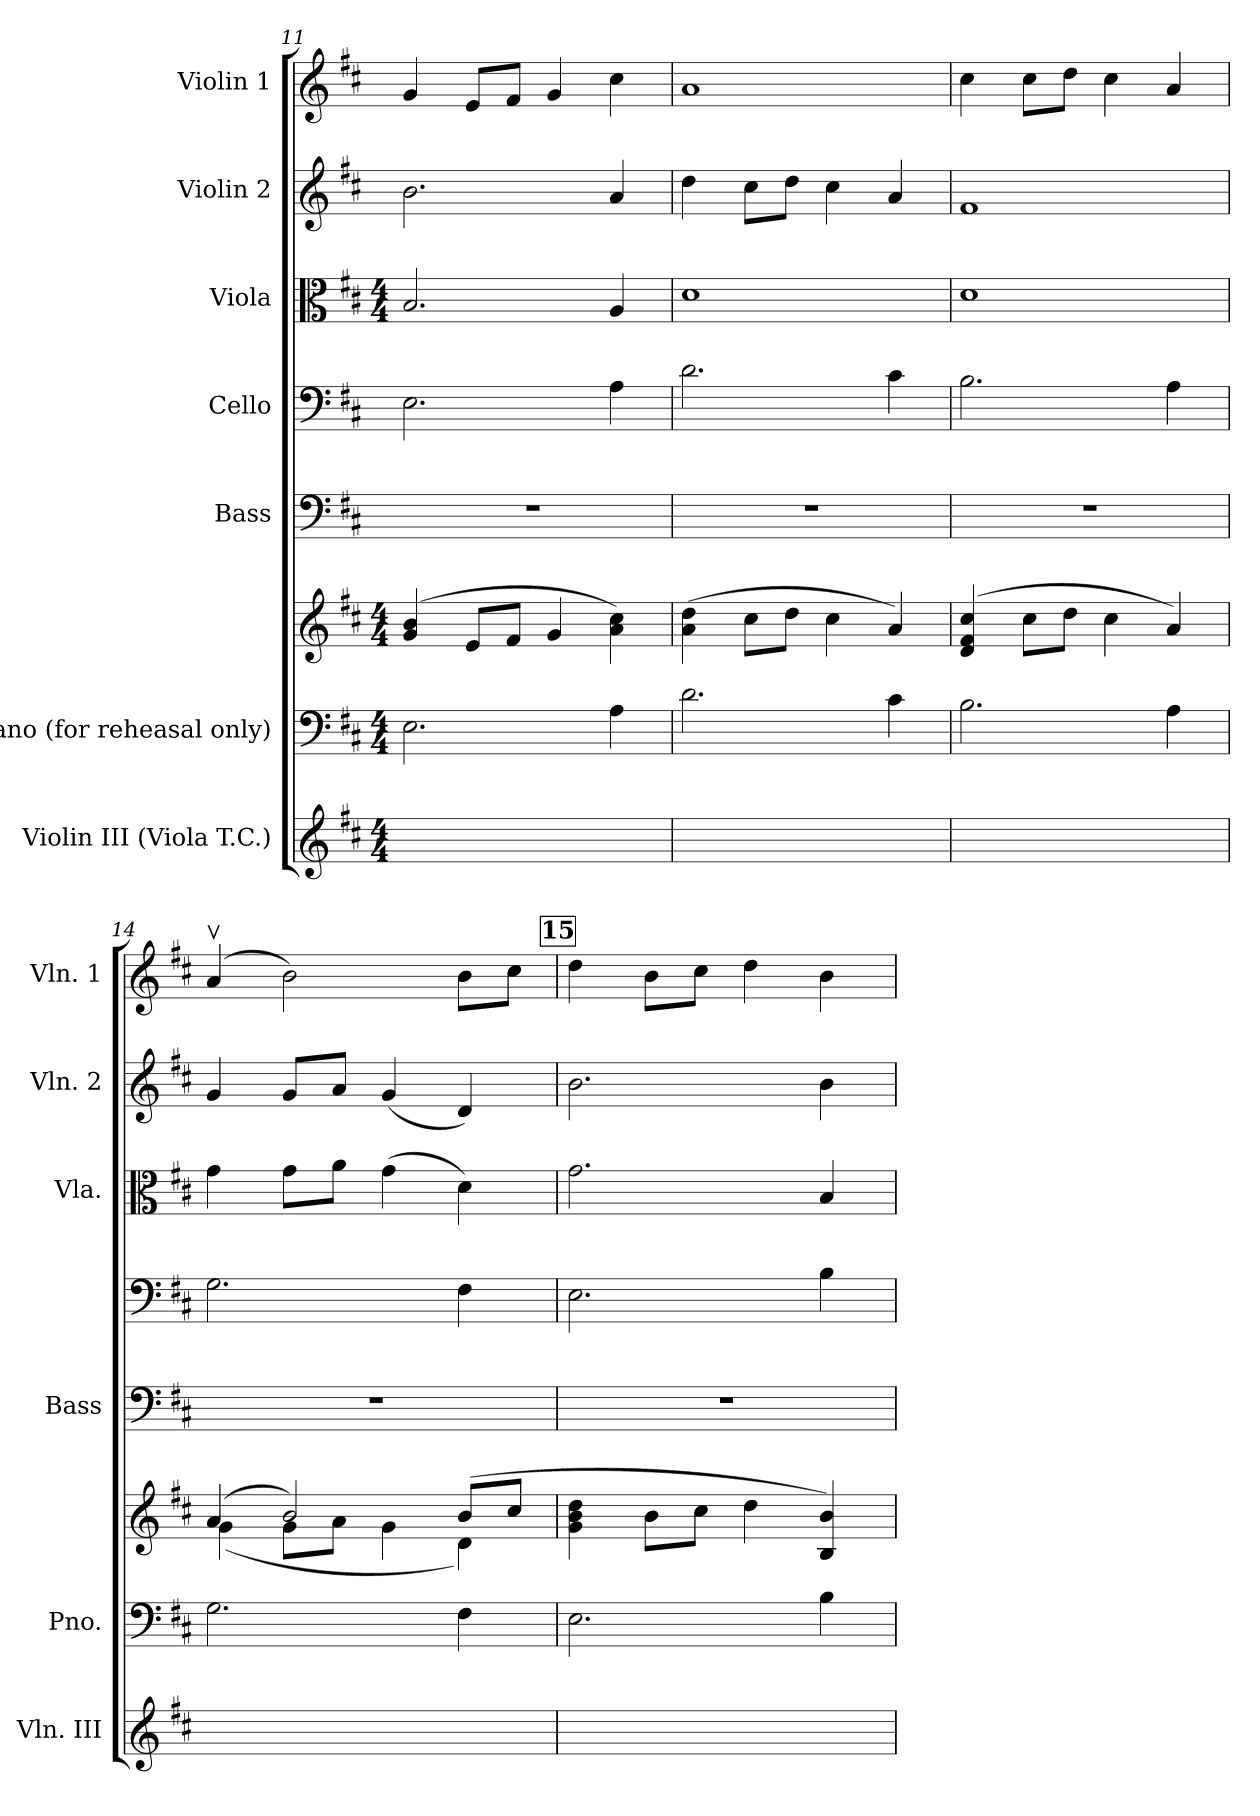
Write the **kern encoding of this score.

**kern	**kern	**kern	**kern	**kern	**kern	**kern	**kern
*part7	*part6	*part6	*part5	*part4	*part3	*part2	*part1
*staff8	*staff7	*staff6	*staff5	*staff4	*staff3	*staff2	*staff1
*I"Violin III (Viola T.C.)	*I"Piano (for reheasal only)	*	*I"Bass	*I"Cello	*I"Viola	*I"Violin 2	*I"Violin 1
*I'Vln. III	*I'Pno.	*	*I'Bass	*	*I'Vla.	*I'Vln. 2	*I'Vln. 1
*clefG2	*clefF4	*clefG2	*clefF4	*clefF4	*clefC3	*clefG2	*clefG2
*	*	*	*ITrd7c12	*	*	*	*
*k[f#c#]	*k[f#c#]	*k[f#c#]	*k[f#c#]	*k[f#c#]	*k[f#c#]	*k[f#c#]	*k[f#c#]
*D:	*D:	*D:	*D:	*D:	*D:	*D:	*D:
*M4/4	*M4/4	*M4/4	*	*	*M4/4	*	*
=11	=11	=11	=11	=11	=11	=11	=11
1ryy	2.E\	(4g/ 4b/	1r	2.E\	2.B/	2.b\	4g/
.	.	8e/L	.	.	.	.	8e/L
.	.	8f#/J	.	.	.	.	8f#/J
.	.	4g/	.	.	.	.	4g/
.	4A\	4a\ 4cc#\)	.	4A\	4A/	4a/	4cc#\
=12	=12	=12	=12	=12	=12	=12	=12
1ryy	2.d\	(>4a\ 4dd\	1r	2.d\	1d	4dd\	1a
.	.	8cc#\L	.	.	.	8cc#\L	.
.	.	8dd\J	.	.	.	8dd\J	.
.	.	4cc#\	.	.	.	4cc#\	.
.	4c#\	4a/)	.	4c#\	.	4a/	.
!!LO:LB:g=z
=13	=13	=13	=13	=13	=13	=13	=13
1ryy	2.B\	(4d/ 4f#/ 4cc#/	1r	2.B\	1d	1f#	4cc#\
.	.	8cc#\L	.	.	.	.	8cc#\L
.	.	8dd\J	.	.	.	.	8dd\J
.	.	4cc#\	.	.	.	.	4cc#\
.	4A\	4a/)	.	4A\	.	.	4a/
=14	=14	=14	=14	=14	=14	=14	=14
*	*	*^	*	*	*	*	*
1ryy	2.G\	(4a/	(<4g\	1r	2.G\	4g\	4g/	(4av>/
.	.	2b/)	8g\L	.	.	8g\L	8g/L	2b\)
.	.	.	8a\J	.	.	8a\J	8a/J	.
.	.	.	4g\	.	.	(>4g\	(<4g/	.
.	4F#\	(>8b/L	4d\)	.	4F#\	4d\)	4d/)	8b\L
.	.	8cc#/J	.	.	.	.	.	8cc#\J
*	*	*v	*v	*	*	*	*	*
!!LO:REH:place=s1:a:B:fs=12:t=15
=15	=15	=15	=15	=15	=15	=15	=15
1ryy	2.E\	4g\ 4b\ 4dd\	1r	2.E\	2.g\	2.b\	4dd\
.	.	8b\L	.	.	.	.	8b\L
.	.	8cc#\J	.	.	.	.	8cc#\J
.	.	4dd\	.	.	.	.	4dd\
.	4B\	4B/ 4b/)	.	4B\	4B/	4b\	4b\
=	=	=	=	=	=	=	=
*-	*-	*-	*-	*-	*-	*-	*-
